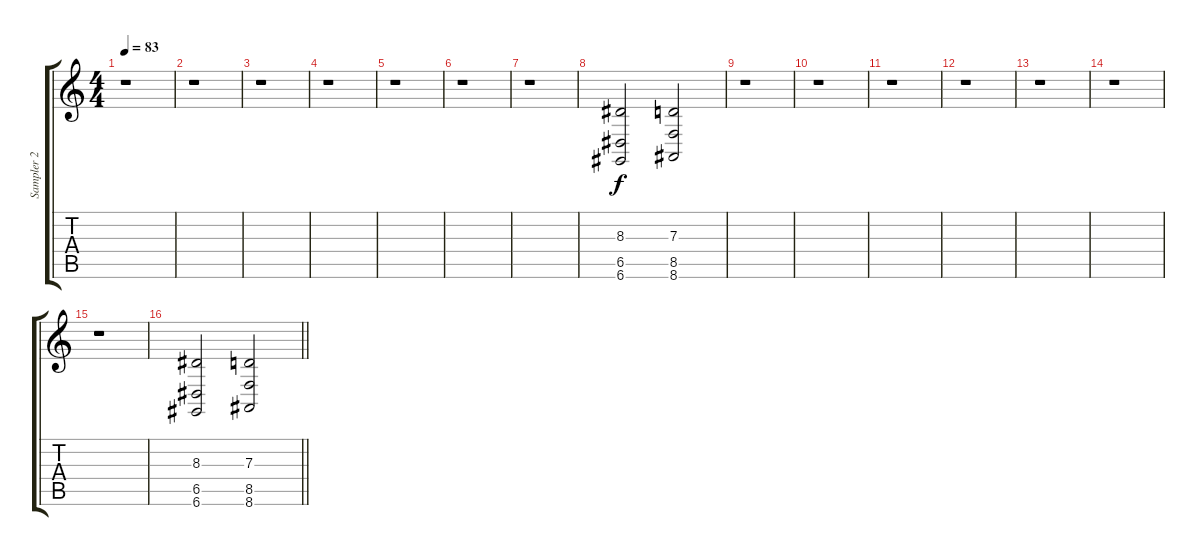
\track ("Sampler 2" "Sampler 2") {instrument stringensemble1}
\staff {score tabs}
\tuning (E4 B3 G3 D3 A2 D2) {hide}
\ts (4 4)
\tempo 83
\clef g2
\ks c
r.1{dy f} |
r.1 |
r.1 |
r.1 |
r.1 |
r.1 |
r.1 |
(8.3 6.5 6.6).2 (7.3 8.5 8.6).2 |
r.1 |
r.1 |
r.1 |
r.1 |
r.1 |
r.1 |
r.1 |
\barLineRight lightlight
(8.3 6.5 6.6).2 (7.3 8.5 8.6).2
